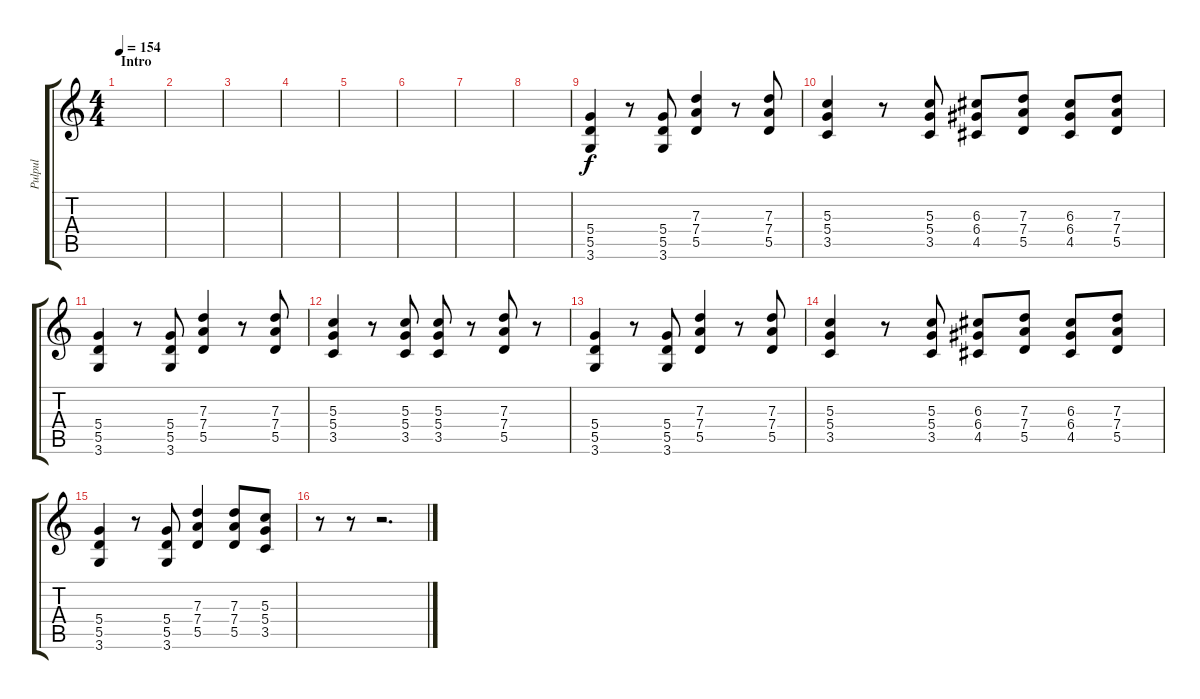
\track ("Pulpul" "Pulpul") {instrument overdrivenguitar}
\staff {score tabs}
\tuning (E4 B3 G3 D3 A2 E2) {hide}
\ts (4 4)
\section ("" "Intro")
\tempo 154
\clef g2
\ks c
|
|
|
|
|
|
|
|
(5.4 5.5 3.6).4{instrument distortionguitar} r.8 (5.4 5.5 3.6).8 (7.3 7.4 5.5).4 r.8 (7.3 7.4 5.5).8 |
(5.3 5.4 3.5).4 r.8 (5.3 5.4 3.5).8 (6.3 6.4 4.5).8 (7.3 7.4 5.5).8 (6.3 6.4 4.5).8 (7.3 7.4 5.5).8 |
(5.4 5.5 3.6).4 r.8 (5.4 5.5 3.6).8 (7.3 7.4 5.5).4 r.8 (7.3 7.4 5.5).8 |
(5.3 5.4 3.5).4 r.8 (5.3 5.4 3.5).8 (5.3 5.4 3.5).8 r.8 (7.3 7.4 5.5).8 r.8 |
(5.4 5.5 3.6).4{instrument distortionguitar} r.8 (5.4 5.5 3.6).8 (7.3 7.4 5.5).4 r.8 (7.3 7.4 5.5).8 |
(5.3 5.4 3.5).4 r.8 (5.3 5.4 3.5).8 (6.3 6.4 4.5).8 (7.3 7.4 5.5).8 (6.3 6.4 4.5).8 (7.3 7.4 5.5).8 |
(5.4 5.5 3.6).4 r.8 (5.4 5.5 3.6).8 (7.3 7.4 5.5).4 (7.3 7.4 5.5).8 (5.3 5.4 3.5).8 |
r.8 r.8 r.2{d}
